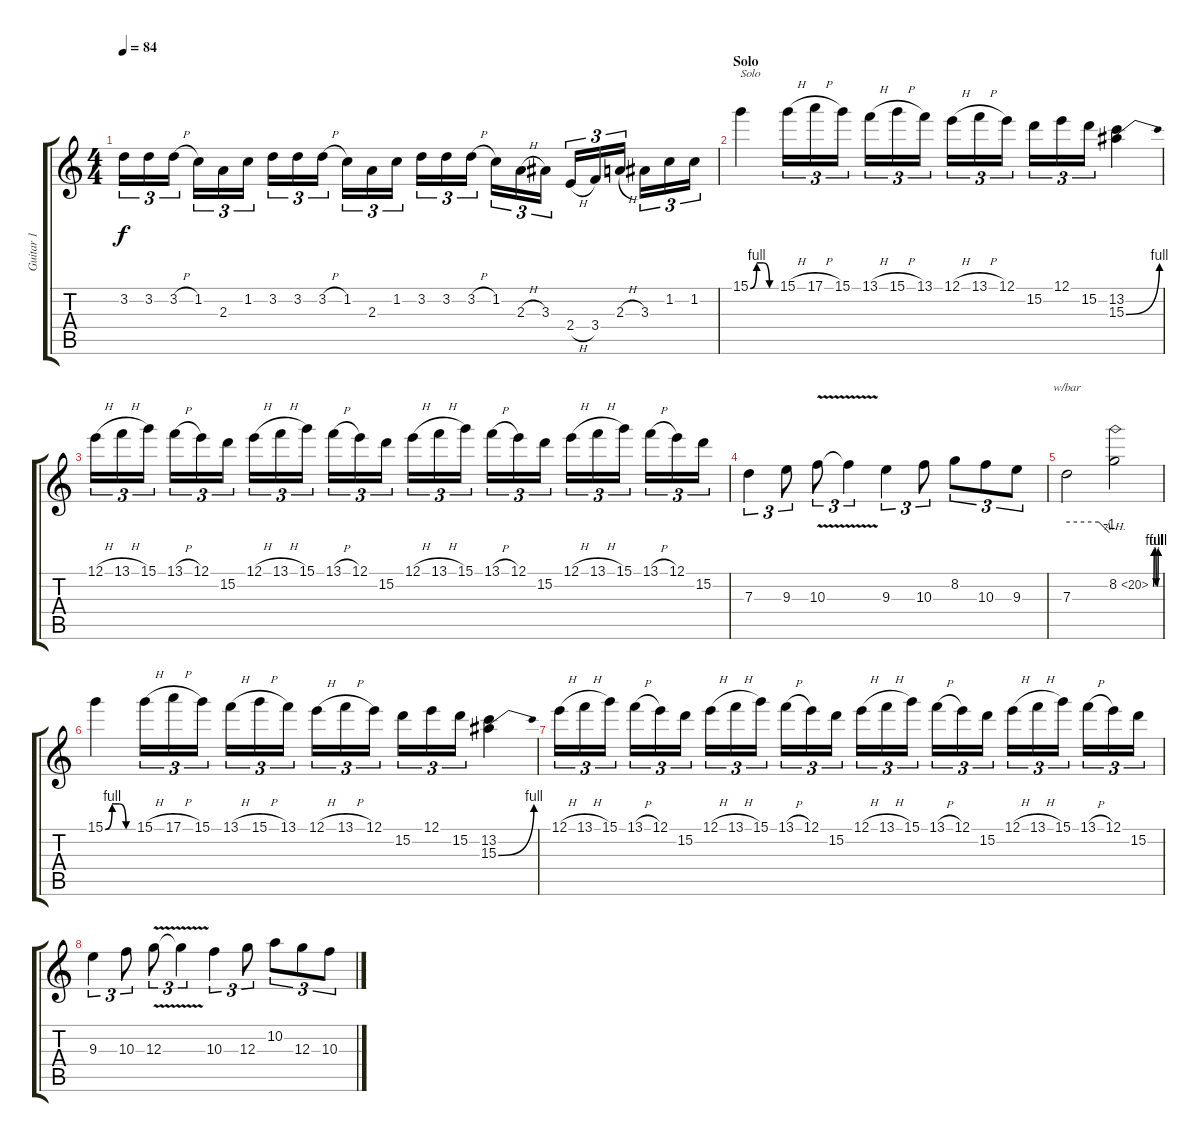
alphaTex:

\track ("Guitar 1" "Guitar 1") {instrument distortionguitar}
\staff {score tabs}
\tuning (E4 B3 G3 D3 A2 E2) {hide}
\ts (4 4)
\tempo 84
\clef g2
\ks c
3.2.16{tu (3 2) dy f} 3.2.16{tu (3 2)} 3.2{h}.16{tu (3 2)} 1.2.16{tu (3 2)} 2.3.16{tu (3 2)} 1.2.16{tu (3 2)} 3.2.16{tu (3 2)} 3.2.16{tu (3 2)} 3.2{h}.16{tu (3 2)} 1.2.16{tu (3 2)} 2.3.16{tu (3 2)} 1.2.16{tu (3 2)} 3.2.16{tu (3 2)} 3.2.16{tu (3 2)} 3.2{h}.16{tu (3 2)} 1.2.16{tu (3 2)} 2.3{h}.16{tu (3 2)} 3.3.16{tu (3 2)} 2.4{h}.16{tu (3 2)} 3.4.16{tu (3 2)} 2.3{h}.16{tu (3 2)} 3.3.16{tu (3 2)} 1.2.16{tu (3 2)} 1.2.16{tu (3 2)} |
\section ("" "Solo")
15.1{be (custom 0 0 15 4 30 4 45 0 60 0)}.4{txt "Solo"} 15.1{h}.16{tu (3 2)} 17.1{h}.16{tu (3 2)} 15.1.16{tu (3 2)} 13.1{h}.16{tu (3 2)} 15.1{h}.16{tu (3 2)} 13.1.16{tu (3 2)} 12.1{h}.16{tu (3 2)} 13.1{h}.16{tu (3 2)} 12.1.16{tu (3 2)} 15.2.16{tu (3 2)} 12.1.16{tu (3 2)} 15.2.16{tu (3 2)} (13.2 15.3{be (bend 0 0 60 4)}).4 |
12.1{h}.16{tu (3 2)} 13.1{h}.16{tu (3 2)} 15.1.16{tu (3 2)} 13.1{h}.16{tu (3 2)} 12.1.16{tu (3 2)} 15.2.16{tu (3 2)} 12.1{h}.16{tu (3 2)} 13.1{h}.16{tu (3 2)} 15.1.16{tu (3 2)} 13.1{h}.16{tu (3 2)} 12.1.16{tu (3 2)} 15.2.16{tu (3 2)} 12.1{h}.16{tu (3 2)} 13.1{h}.16{tu (3 2)} 15.1.16{tu (3 2)} 13.1{h}.16{tu (3 2)} 12.1.16{tu (3 2)} 15.2.16{tu (3 2)} 12.1{h}.16{tu (3 2)} 13.1{h}.16{tu (3 2)} 15.1.16{tu (3 2)} 13.1{h}.16{tu (3 2)} 12.1.16{tu (3 2)} 15.2.16{tu (3 2)} |
7.3.4{tu (3 2)} 9.3.8{tu (3 2)} 10.3{v}.8{tu (3 2)} 10.3{t}.4{tu (3 2)} 9.3.4{tu (3 2)} 10.3.8{tu (3 2)} 8.2.8{tu (3 2)} 10.3.8{tu (3 2)} 9.3.8{tu (3 2)} |
7.3.2{tbe (custom default 0 0 45 0 60 -4)} 8.2{be (custom 0 0 10 4 20 4 30 0 40 0 50 4 60 4) ah 12}.2 |
15.1{be (custom 0 0 15 4 30 4 45 0 60 0)}.4 15.1{h}.16{tu (3 2)} 17.1{h}.16{tu (3 2)} 15.1.16{tu (3 2)} 13.1{h}.16{tu (3 2)} 15.1{h}.16{tu (3 2)} 13.1.16{tu (3 2)} 12.1{h}.16{tu (3 2)} 13.1{h}.16{tu (3 2)} 12.1.16{tu (3 2)} 15.2.16{tu (3 2)} 12.1.16{tu (3 2)} 15.2.16{tu (3 2)} (13.2 15.3{be (bend 0 0 60 4)}).4 |
12.1{h}.16{tu (3 2)} 13.1{h}.16{tu (3 2)} 15.1.16{tu (3 2)} 13.1{h}.16{tu (3 2)} 12.1.16{tu (3 2)} 15.2.16{tu (3 2)} 12.1{h}.16{tu (3 2)} 13.1{h}.16{tu (3 2)} 15.1.16{tu (3 2)} 13.1{h}.16{tu (3 2)} 12.1.16{tu (3 2)} 15.2.16{tu (3 2)} 12.1{h}.16{tu (3 2)} 13.1{h}.16{tu (3 2)} 15.1.16{tu (3 2)} 13.1{h}.16{tu (3 2)} 12.1.16{tu (3 2)} 15.2.16{tu (3 2)} 12.1{h}.16{tu (3 2)} 13.1{h}.16{tu (3 2)} 15.1.16{tu (3 2)} 13.1{h}.16{tu (3 2)} 12.1.16{tu (3 2)} 15.2.16{tu (3 2)} |
9.3.4{tu (3 2)} 10.3.8{tu (3 2)} 12.3{v}.8{tu (3 2)} 12.3{t}.4{tu (3 2)} 10.3.4{tu (3 2)} 12.3.8{tu (3 2)} 10.2.8{tu (3 2)} 12.3.8{tu (3 2)} 10.3.8{tu (3 2)}
